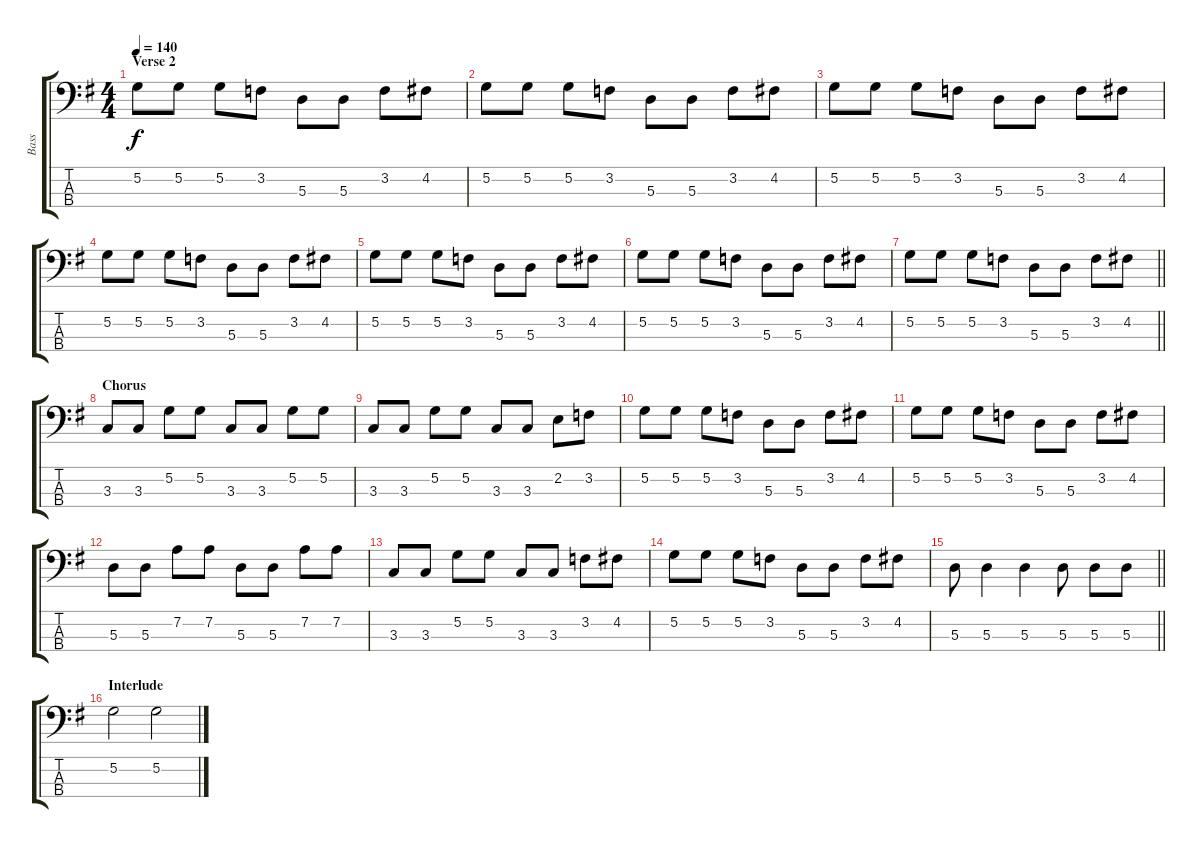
\track ("Bass    " "Bass    ") {instrument electricbassfinger}
\staff {score tabs}
\tuning (G2 D2 A1 E1) {hide}
\ts (4 4)
\section ("" "Verse 2")
\tempo 140
\clef f4
\ks g
5.2.8{dy f} 5.2.8 5.2.8 3.2.8 5.3.8 5.3.8 3.2.8 4.2.8 |
5.2.8 5.2.8 5.2.8 3.2.8 5.3.8 5.3.8 3.2.8 4.2.8 |
5.2.8 5.2.8 5.2.8 3.2.8 5.3.8 5.3.8 3.2.8 4.2.8 |
5.2.8 5.2.8 5.2.8 3.2.8 5.3.8 5.3.8 3.2.8 4.2.8 |
5.2.8 5.2.8 5.2.8 3.2.8 5.3.8 5.3.8 3.2.8 4.2.8 |
5.2.8 5.2.8 5.2.8 3.2.8 5.3.8 5.3.8 3.2.8 4.2.8 |
\barLineRight lightlight
5.2.8 5.2.8 5.2.8 3.2.8 5.3.8 5.3.8 3.2.8 4.2.8 |
\section ("" "Chorus")
3.3.8 3.3.8 5.2.8 5.2.8 3.3.8 3.3.8 5.2.8 5.2.8 |
3.3.8 3.3.8 5.2.8 5.2.8 3.3.8 3.3.8 2.2.8 3.2.8 |
5.2.8 5.2.8 5.2.8 3.2.8 5.3.8 5.3.8 3.2.8 4.2.8 |
5.2.8 5.2.8 5.2.8 3.2.8 5.3.8 5.3.8 3.2.8 4.2.8 |
5.3.8 5.3.8 7.2.8 7.2.8 5.3.8 5.3.8 7.2.8 7.2.8 |
3.3.8 3.3.8 5.2.8 5.2.8 3.3.8 3.3.8 3.2.8 4.2.8 |
5.2.8 5.2.8 5.2.8 3.2.8 5.3.8 5.3.8 3.2.8 4.2.8 |
\barLineRight lightlight
5.3.8 5.3.4 5.3.4 5.3.8 5.3.8 5.3.8 |
\section ("" "Interlude")
5.2.2 5.2.2
